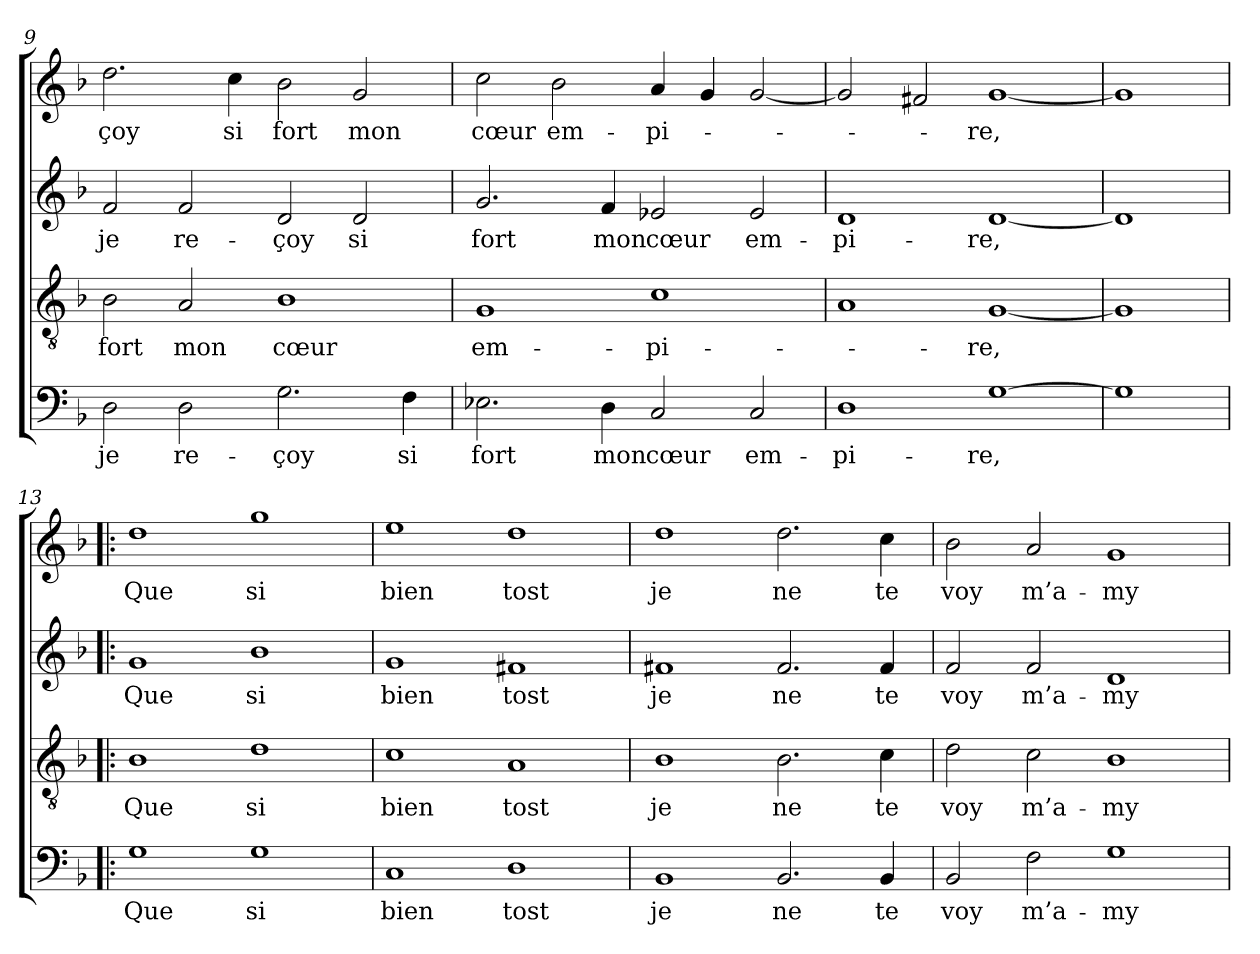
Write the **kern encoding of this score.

**kern	**text	**kern	**text	**kern	**text	**kern	**text
*part4	*part4	*part3	*part3	*part2	*part2	*part1	*part1
*staff4	*staff4	*staff3	*staff3	*staff2	*staff2	*staff1	*staff1
*clefF4	*	*clefGv2	*	*clefG2	*	*clefG2	*
*k[b-]	*	*k[b-]	*	*k[b-]	*	*k[b-]	*
=9	=9	=9	=9	=9	=9	=9	=9
2D	je	2B-	fort	2f	je	2.dd	-çoy
2D	re-	2A	mon	2f	re-	.	.
.	.	.	.	.	.	4cc	si
2.G	-çoy	1B-	cœur	2d	-çoy	2b-	fort
.	.	.	.	2d	si	2g	mon
4F	si	.	.	.	.	.	.
=10	=10	=10	=10	=10	=10	=10	=10
2.E-X	fort	1G	em-	2.g	fort	2cc	cœur
.	.	.	.	.	.	2b-	em-
4D	mon	.	.	4f	mon	.	.
2C	cœur	1c	-pi-	2e-X	cœur	4a	-pi-
.	.	.	.	.	.	4g	.
2C	em-	.	.	2e-	em-	[2g	.
=11	=11	=11	=11	=11	=11	=11	=11
1D	-pi-	1A	.	1d	-pi-	2g]	.
.	.	.	.	.	.	2f#X	.
[1G	-re,	[1G	-re,	[1d	-re,	[1g	-re,
=12	=12	=12	=12	=12	=12	=12	=12
1G]	.	1G]	.	1d]	.	1g]	.
=13!|:	=13!|:	=13!|:	=13!|:	=13!|:	=13!|:	=13!|:	=13!|:
1G	Que	1B-	Que	1g	Que	1dd	Que
1G	si	1d	si	1b-	si	1gg	si
=14	=14	=14	=14	=14	=14	=14	=14
1C	bien	1c	bien	1g	bien	1ee	bien
1D	tost	1A	tost	1f#X	tost	1dd	tost
!!LO:LB:g=z
=15	=15	=15	=15	=15	=15	=15	=15
1BB-	je	1B-	je	1f#X	je	1dd	je
2.BB-	ne	2.B-	ne	2.f#	ne	2.dd	ne
4BB-	te	4c	te	4f#	te	4cc	te
=16	=16	=16	=16	=16	=16	=16	=16
2BB-	voy	2d	voy	2f	voy	2b-	voy
2F	m’a-	2c	m’a-	2f	m’a-	2a	m’a-
1G	-my-	1B-	-my-	1d	-my-	1g	-my-
=	=	=	=	=	=	=	=
*-	*-	*-	*-	*-	*-	*-	*-
